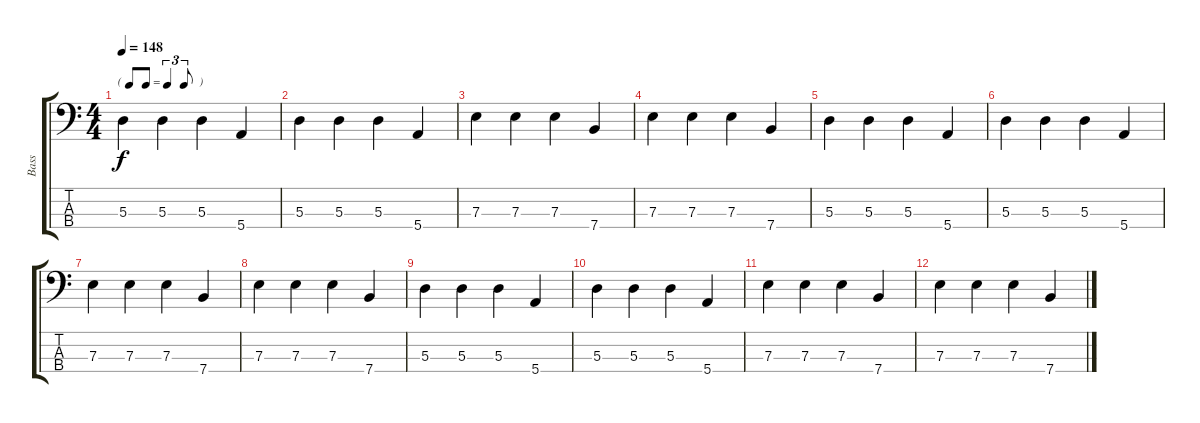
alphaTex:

\track ("Bass" "Bass") {instrument electricbassfinger}
\staff {score tabs}
\tuning (G2 D2 A1 E1) {hide}
\ts (4 4)
\tf triplet8th
\tempo 148
\clef f4
\ks c
5.3.4{dy f} 5.3.4 5.3.4 5.4.4 |
5.3.4 5.3.4 5.3.4 5.4.4 |
7.3.4 7.3.4 7.3.4 7.4.4 |
7.3.4 7.3.4 7.3.4 7.4.4 |
5.3.4 5.3.4 5.3.4 5.4.4 |
5.3.4 5.3.4 5.3.4 5.4.4 |
7.3.4 7.3.4 7.3.4 7.4.4 |
7.3.4 7.3.4 7.3.4 7.4.4 |
5.3.4 5.3.4 5.3.4 5.4.4 |
5.3.4 5.3.4 5.3.4 5.4.4 |
7.3.4 7.3.4 7.3.4 7.4.4 |
7.3.4 7.3.4 7.3.4 7.4.4
